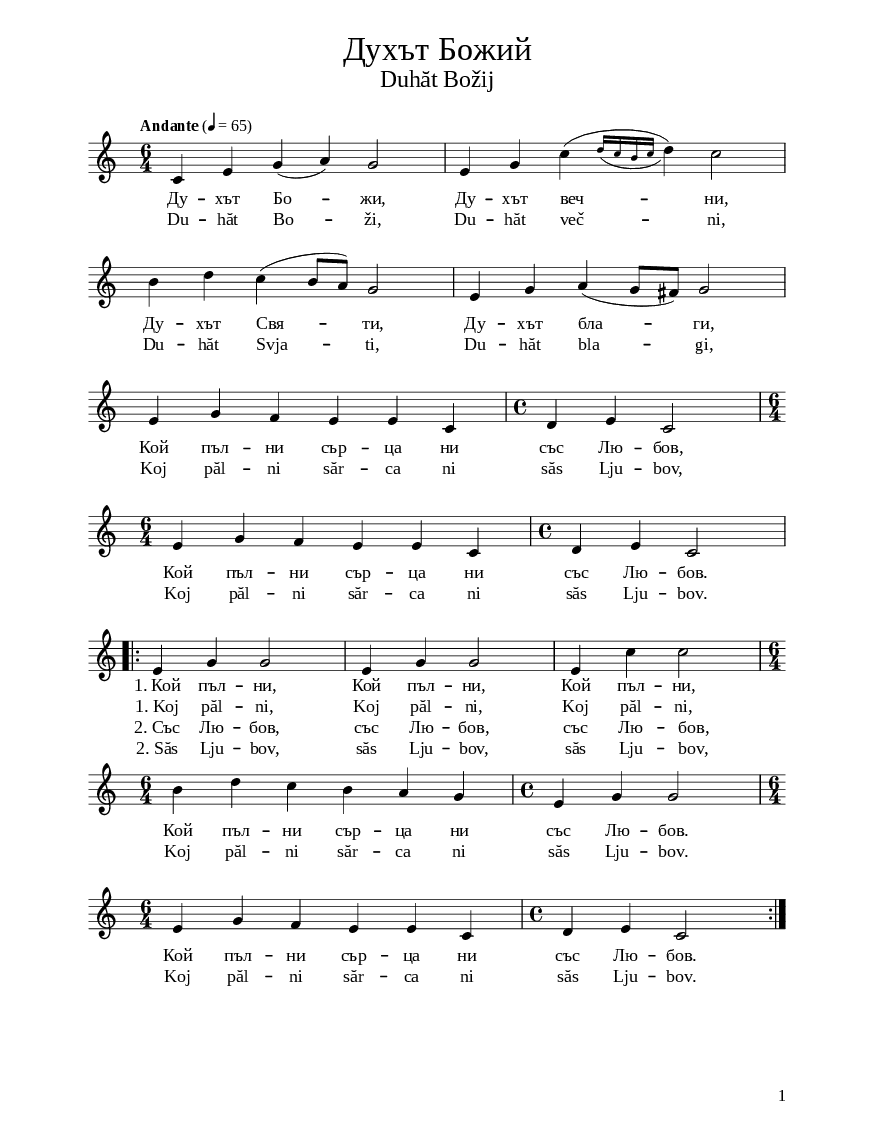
\version "2.24.1"

% include paper part and global functions
\include "include/globals.ily"

\bookpart {
  \label #'ref079
  \tocItem \markup "Духът Божий – Duhăt Božij"
  \include "include/bookpart-paper.ily"
  \score {
    \include "include/score-layout.ily"

    \new Voice \relative c' {
      \clef treble
      \key c \major
      \time 6/4
      \tempoFunc "Andante" 4 "65"


      c4 e g (a ) g2 | e4 g c4 ( \acciaccatura {d16c b c}) d4 c2 \break

      b4 d c (b8 a ) g2 | e 4 g a ( g8 fis ) g2 \break

      e4 g f e e c | \time 4/4 d e c2 \break

      \time 6/4  e4 g f e e c | \time 4/4 d e c2 \break

      \repeat volta 2 {
        e4 g g2 | e4 g g2 | e4 c' c2 | \break

        \time 6/4  b4 d c b a g | \time 4/4 e g g2 | \break

        \time 6/4 e4 g f e e c | \time 4/4 d e c2 \break



      }


    }

    \addlyrics {
      Ду -- хът Бо -- жи, Ду -- хът веч -- ни,

      Ду -- хът Свя -- ти, Ду -- хът бла -- ги,

      Кой пъл -- ни сър -- ца ни със Лю -- бов,

      Кой пъл -- ни сър -- ца ни със Лю -- бов.

      "1. Кой" пъл -- ни, Кой пъл -- ни, Кой пъл -- ни,

      Кой пъл -- ни сър -- ца ни със Лю -- бов.

      Кой пъл -- ни сър -- ца ни със Лю -- бов.
    }

    \addlyrics {
      Du -- hăt Bo -- ži, Du -- hăt več -- ni,

      Du -- hăt Svja -- ti, Du -- hăt bla -- gi,

      Koj păl -- ni săr -- ca ni săs Lju -- bov,

      Koj păl -- ni săr -- ca ni săs Lju -- bov.

      "1. Koj" păl -- ni, Koj păl -- ni, Koj păl -- ni,

      Koj păl -- ni săr -- ca ni săs Lju -- bov.

      Koj păl -- ni săr -- ca ni săs Lju -- bov.
    }

    \addlyrics {
      " " " " " " " " " " " " " " " "

      " " " " " " " " " " " " " " " "

      " " " " " " " " " " " " " " " " " "

      " " " " " " " " " " " " " " " " " "

      "2. Със" Лю -- бов, със Лю -- бов, със Лю -- бов,

      " " " " " " " " " " " " " " " " " "

      " " " " " " " " " " " " " " " " " "
    }
    
    \addlyrics {
      " " " " " " " " " " " " " " " "

      " " " " " " " " " " " " " " " "

      " " " " " " " " " " " " " " " " " "

      " " " " " " " " " " " " " " " " " "

      "2. Săs" Lju -- bov, săs Lju -- bov, săs Lju -- bov,

      " " " " " " " " " " " " " " " " " "

      " " " " " " " " " " " " " " " " " "
    }

    \header {
      title = \titleFunc "Духът Божий" "Duhăt Božij"
    }

    \midi{}

  } % score

  \pageBreak

  % include foreign translation(s) of the song
  \version "2.22.0"

\markup \fill-line { \fontsize #6 "Der Geist Gottes" }
\markup \null
\markup \null
\markup \fontsize #+2.5 {
    \hspace #16
    \override #'(baseline-skip . 2)
    
        \column {
     \line { " " }      
  \line { " "Der Geist Gottes, der ewige Geist,  }

  \line { " "der heilige Geist, der gütige Geist,   }

  \line { " "Wer erfüllt unsere Herzen mit Liebe,   }

  \line { " "Wer erfüllt unsere Herzen mit Liebe?!  }

  \line { " "Wer erfüllt, Wer erfüllt, Wer erfüllt,  }

  \line { " "Wer erfüllt unsere Herzen mit Liebe,  }

  \line { " "Wer erfüllt unsere Herzen mit Liebe.  }


  \line { " "Mit Liebe, mit Liebe, mit Liebe.  }

  \line { " "Wer erfüllt unsere Herzen mit Liebe,  }

  \line { " "Wer erfüllt unsere Herzen mit Liebe.  }
       
    }
    
    
}
    


} % bookpart
